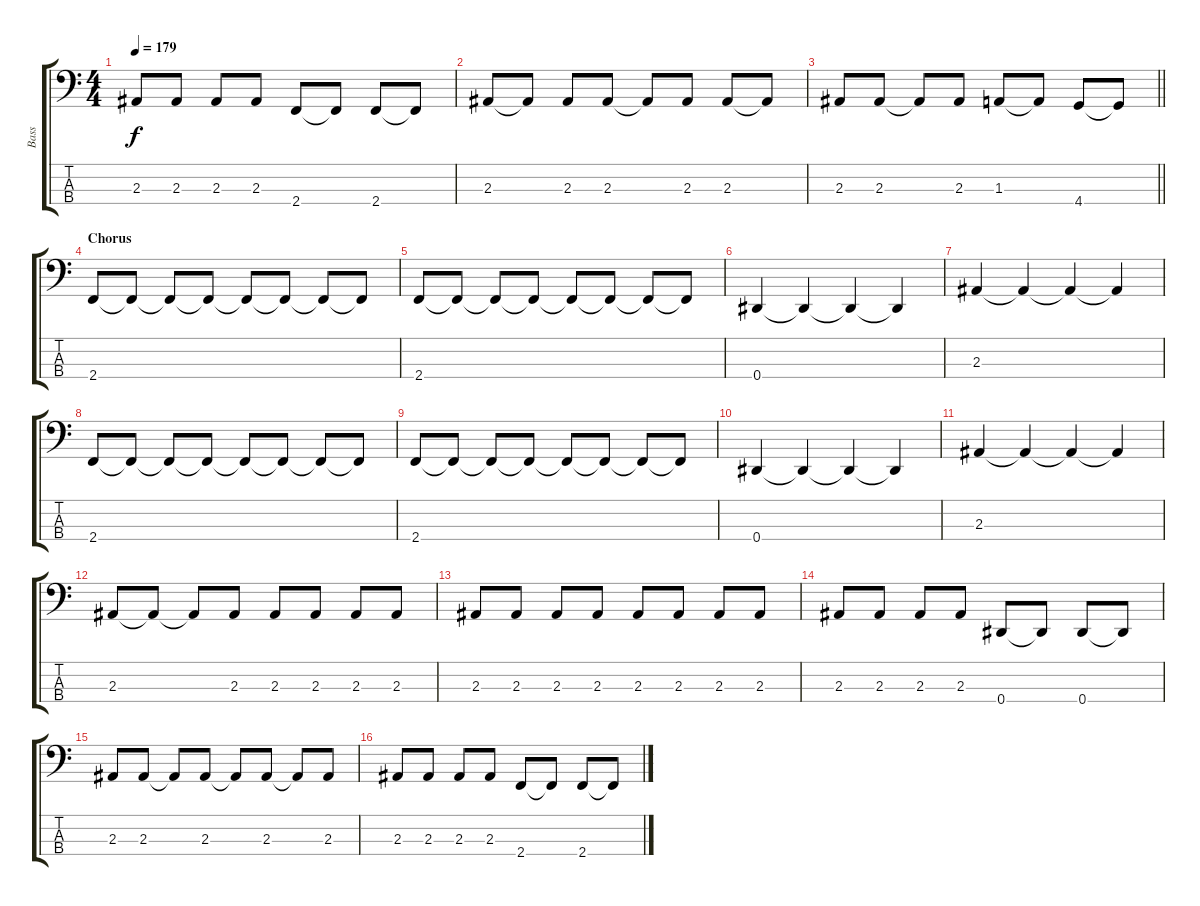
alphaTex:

\track ("Bass" "Bass") {instrument electricbassfinger}
\staff {score tabs}
\tuning (Gb2 Db2 Ab1 Eb1) {hide}
\ts (4 4)
\tempo 179
\clef f4
\ks c
2.3.8{dy f} 2.3.8 2.3.8 2.3.8 2.4.8 2.4{t}.8 2.4.8 2.4{t}.8 |
2.3.8 2.3{t}.8 2.3.8 2.3.8 2.3{t}.8 2.3.8 2.3.8 2.3{t}.8 |
\barLineRight lightlight
2.3.8 2.3.8 2.3{t}.8 2.3.8 1.3.8 1.3{t}.8 4.4.8 4.4{t}.8 |
\section ("" "Chorus")
2.4.8 2.4{t}.8 2.4{t}.8 2.4{t}.8 2.4{t}.8 2.4{t}.8 2.4{t}.8 2.4{t}.8 |
2.4.8 2.4{t}.8 2.4{t}.8 2.4{t}.8 2.4{t}.8 2.4{t}.8 2.4{t}.8 2.4{t}.8 |
0.4.4 0.4{t}.4 0.4{t}.4 0.4{t}.4 |
2.3.4 2.3{t}.4 2.3{t}.4 2.3{t}.4 |
2.4.8 2.4{t}.8 2.4{t}.8 2.4{t}.8 2.4{t}.8 2.4{t}.8 2.4{t}.8 2.4{t}.8 |
2.4.8 2.4{t}.8 2.4{t}.8 2.4{t}.8 2.4{t}.8 2.4{t}.8 2.4{t}.8 2.4{t}.8 |
0.4.4 0.4{t}.4 0.4{t}.4 0.4{t}.4 |
2.3.4 2.3{t}.4 2.3{t}.4 2.3{t}.4 |
2.3.8 2.3{t}.8 2.3{t}.8 2.3.8 2.3.8 2.3.8 2.3.8 2.3.8 |
2.3.8 2.3.8 2.3.8 2.3.8 2.3.8 2.3.8 2.3.8 2.3.8 |
2.3.8 2.3.8 2.3.8 2.3.8 0.4.8 0.4{t}.8 0.4.8 0.4{t}.8 |
2.3.8 2.3.8 2.3{t}.8 2.3.8 2.3{t}.8 2.3.8 2.3{t}.8 2.3.8 |
2.3.8 2.3.8 2.3.8 2.3.8 2.4.8 2.4{t}.8 2.4.8 2.4{t}.8
